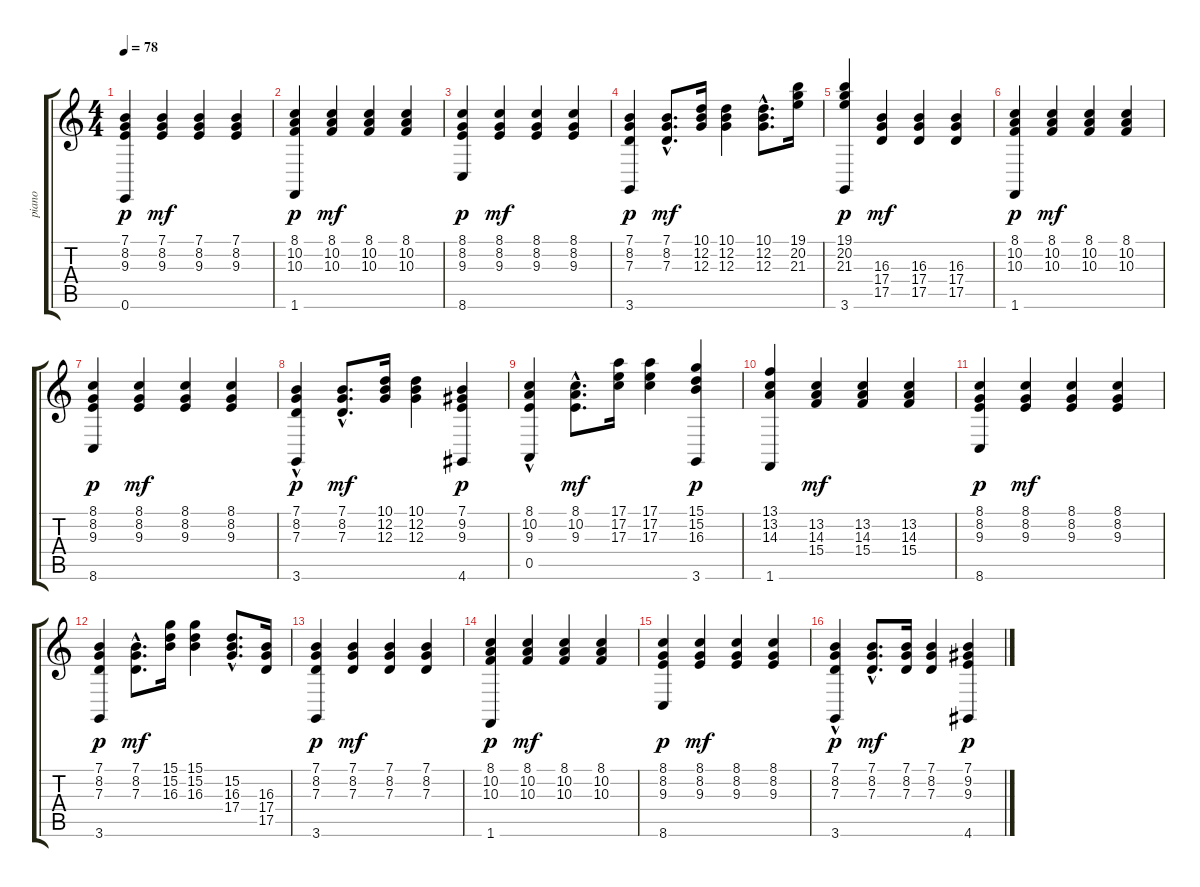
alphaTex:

\track ("piano" "piano") {instrument brightacousticpiano}
\staff {score tabs}
\tuning (E4 B3 G3 D3 A2 E2) {hide}
\ts (4 4)
\tempo 78
\clef g2
\ks c
(7.1 8.2 9.3 0.6).4{dy p} (7.1 8.2 9.3).4{dy mf} (7.1 8.2 9.3).4 (7.1 8.2 9.3).4 |
(8.1 10.2 10.3 1.6).4{dy p} (8.1 10.2 10.3).4{dy mf} (8.1 10.2 10.3).4 (8.1 10.2 10.3).4 |
(8.1 8.2 9.3 8.6).4{dy p} (8.1 8.2 9.3).4{dy mf} (8.1 8.2 9.3).4 (8.1 8.2 9.3).4 |
(7.1 8.2 7.3 3.6).4{dy p} (7.1{hac} 8.2{hac} 7.3{hac}).8{d dy mf} (10.1 12.2 12.3).16 (10.1 12.2 12.3).4 (10.1{hac} 12.2{hac} 12.3{hac}).8{d} (19.1 20.2 21.3).16 |
(19.1 20.2 21.3 3.6).4{dy p} (16.3 17.4 17.5).4{dy mf} (16.3 17.4 17.5).4 (16.3 17.4 17.5).4 |
(8.1 10.2 10.3 1.6).4{dy p} (8.1 10.2 10.3).4{dy mf} (8.1 10.2 10.3).4 (8.1 10.2 10.3).4 |
(8.1 8.2 9.3 8.6).4{dy p} (8.1 8.2 9.3).4{dy mf} (8.1 8.2 9.3).4 (8.1 8.2 9.3).4 |
(7.1 8.2 7.3 3.6{hac}).4{dy p} (7.1{hac} 8.2{hac} 7.3{hac}).8{d dy mf} (10.1 12.2 12.3).16 (10.1 12.2 12.3).4 (7.1 9.2 9.3 4.6).4{dy p} |
(8.1 10.2 9.3 0.5{hac}).4 (8.1{hac} 10.2{hac} 9.3{hac}).8{d dy mf} (17.1 17.2 17.3).16 (17.1 17.2 17.3).4 (15.1 15.2 16.3 3.6).4{dy p} |
(13.1 13.2 14.3 1.6).4 (13.2 14.3 15.4).4{dy mf} (13.2 14.3 15.4).4 (13.2 14.3 15.4).4 |
(8.1 8.2 9.3 8.6).4{dy p} (8.1 8.2 9.3).4{dy mf} (8.1 8.2 9.3).4 (8.1 8.2 9.3).4 |
(7.1 8.2 7.3 3.6).4{dy p} (7.1{hac} 8.2{hac} 7.3{hac}).8{d dy mf} (15.1 15.2 16.3).16 (15.1 15.2 16.3).4 (15.2{hac} 16.3{hac} 17.4{hac}).8{d} (16.3 17.4 17.5).16 |
(7.1 8.2 7.3 3.6).4{dy p} (7.1 8.2 7.3).4{dy mf} (7.1 8.2 7.3).4 (7.1 8.2 7.3).4 |
(8.1 10.2 10.3 1.6).4{dy p} (8.1 10.2 10.3).4{dy mf} (8.1 10.2 10.3).4 (8.1 10.2 10.3).4 |
(8.1 8.2 9.3 8.6).4{dy p} (8.1 8.2 9.3).4{dy mf} (8.1 8.2 9.3).4 (8.1 8.2 9.3).4 |
(7.1 8.2 7.3 3.6{hac}).4{dy p} (7.1{hac} 8.2{hac} 7.3{hac}).8{d dy mf} (7.1 8.2 7.3).16 (7.1 8.2 7.3).4 (7.1 9.2 9.3 4.6).4{dy p}
